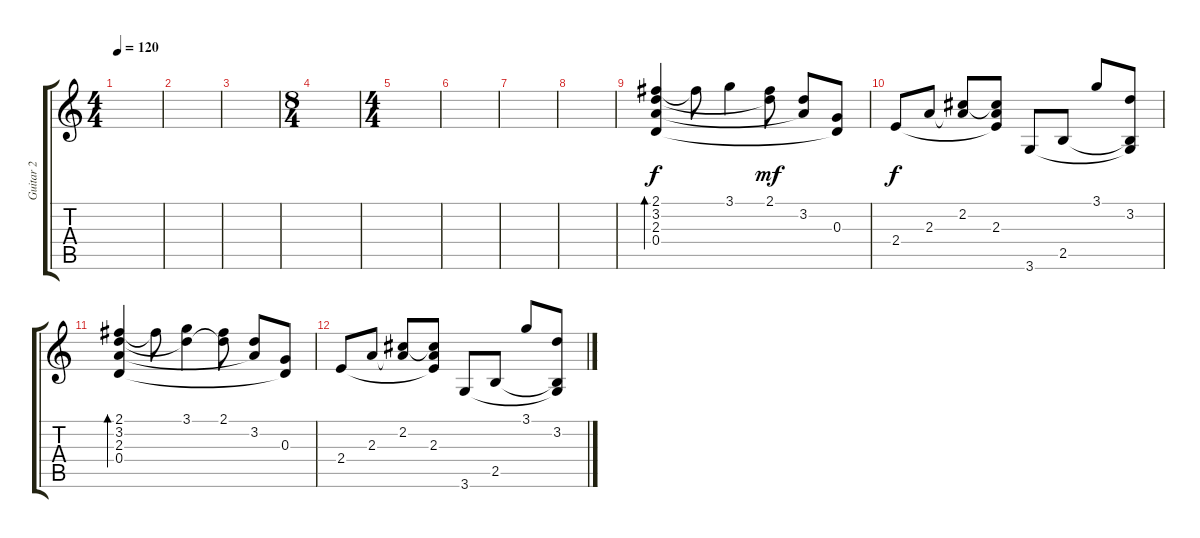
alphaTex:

\track ("Guitar 2" "Guitar 2") {instrument acousticguitarsteel}
\staff {score tabs}
\tuning (E4 B3 G3 D3 A2 E2) {hide}
\ts (4 4)
\tempo 120
\clef g2
\ks c
|
|
|
\ts (8 4)
|
\ts (4 4)
|
|
|
|
(2.1 3.2 2.3 0.4).4{bd 480} 2.1{t}.8{dy f} 3.1.4 (2.1 3.2{t}).8{dy mf} (3.2 2.3{t}).8 (0.3 0.4{t}).8 |
2.4.8{dy f} 2.3.8 (2.2 2.3{t}).8 (2.2{t} 2.3 2.4{t}).8 3.6.8 2.5.8 3.1.8 (3.2 2.5{t} 3.6{t}).8 |
(2.1 3.2 2.3 0.4).4{bd 480} 2.1{t}.8 (3.1 3.2{t}).4 (2.1 3.2{t}).8 (3.2 2.3{t}).8 (0.3 0.4{t}).8 |
2.4.8 2.3.8 (2.2 2.3{t}).8 (2.2{t} 2.3 2.4{t}).8 3.6.8 2.5.8 3.1.8 (3.2 2.5{t} 3.6{t}).8
